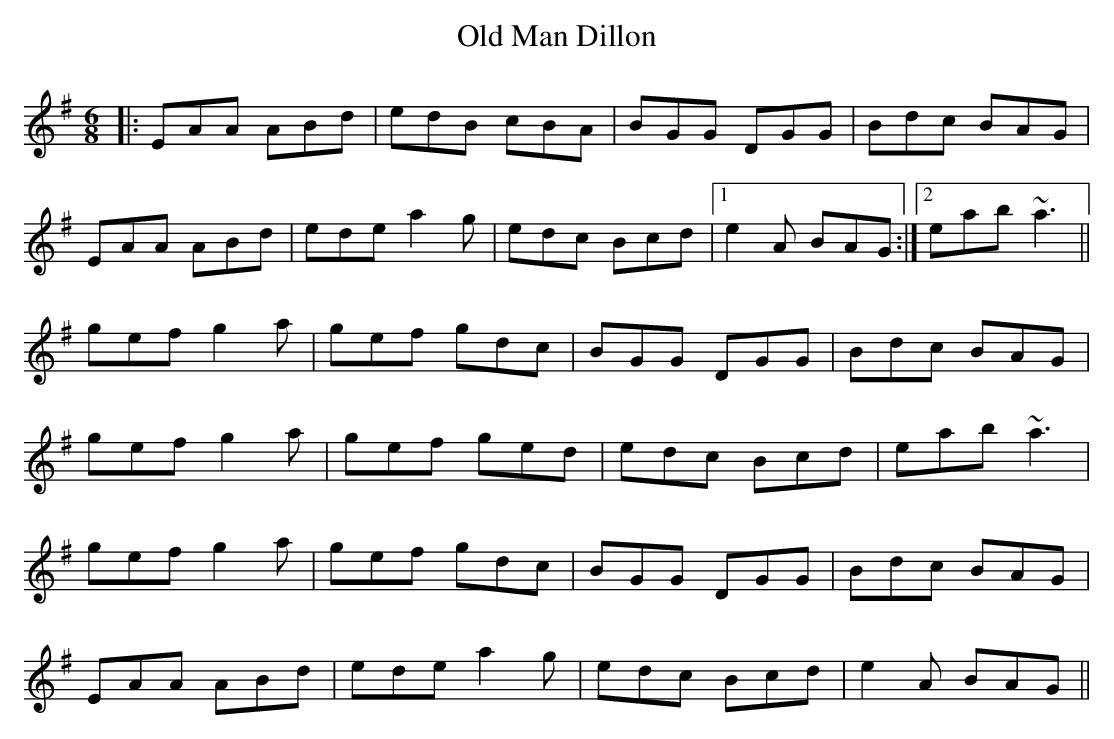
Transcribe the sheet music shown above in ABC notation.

X:1
T: Old Man Dillon
M: 6/8
L: 1/8
K: Ador
|:EAA ABd|edB cBA|BGG DGG|Bdc BAG|
EAA ABd|ede a2g|edc Bcd|1 e2A BAG:|2 eab ~a3||
gef g2a|gef gdc|BGG DGG|Bdc BAG|
gef g2a|gef ged|edc Bcd|eab ~a3|
gef g2a|gef gdc|BGG DGG|Bdc BAG|
EAA ABd|ede a2g|edc Bcd|e2A BAG||
